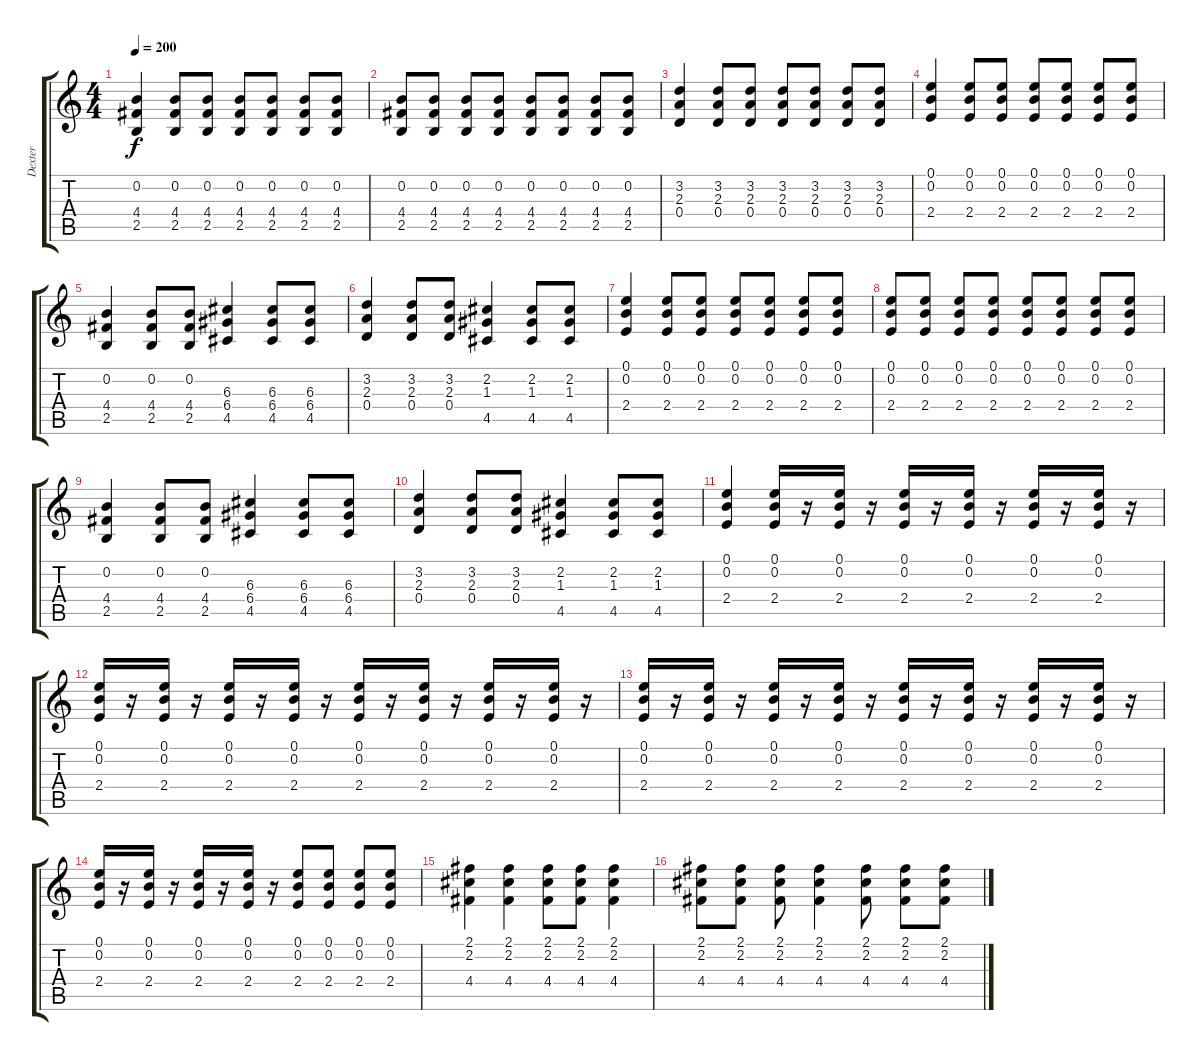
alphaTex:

\track ("Dexter" "Dexter") {instrument distortionguitar}
\staff {score tabs}
\tuning (E4 B3 G3 D3 A2 E2) {hide}
\ts (4 4)
\tempo 200
\clef g2
\ks c
(0.2 4.4 2.5).4{dy f} (0.2 4.4 2.5).8 (0.2 4.4 2.5).8 (0.2 4.4 2.5).8 (0.2 4.4 2.5).8 (0.2 4.4 2.5).8 (0.2 4.4 2.5).8 |
(0.2 4.4 2.5).8 (0.2 4.4 2.5).8 (0.2 4.4 2.5).8 (0.2 4.4 2.5).8 (0.2 4.4 2.5).8 (0.2 4.4 2.5).8 (0.2 4.4 2.5).8 (0.2 4.4 2.5).8 |
(3.2 2.3 0.4).4 (3.2 2.3 0.4).8 (3.2 2.3 0.4).8 (3.2 2.3 0.4).8 (3.2 2.3 0.4).8 (3.2 2.3 0.4).8 (3.2 2.3 0.4).8 |
(0.1 0.2 2.4).4 (0.1 0.2 2.4).8 (0.1 0.2 2.4).8 (0.1 0.2 2.4).8 (0.1 0.2 2.4).8 (0.1 0.2 2.4).8 (0.1 0.2 2.4).8 |
(0.2 4.4 2.5).4 (0.2 4.4 2.5).8 (0.2 4.4 2.5).8 (6.3 6.4 4.5).4 (6.3 6.4 4.5).8 (6.3 6.4 4.5).8 |
(3.2 2.3 0.4).4 (3.2 2.3 0.4).8 (3.2 2.3 0.4).8 (2.2 1.3 4.5).4 (2.2 1.3 4.5).8 (2.2 1.3 4.5).8 |
(0.1 0.2 2.4).4 (0.1 0.2 2.4).8 (0.1 0.2 2.4).8 (0.1 0.2 2.4).8 (0.1 0.2 2.4).8 (0.1 0.2 2.4).8 (0.1 0.2 2.4).8 |
(0.1 0.2 2.4).8 (0.1 0.2 2.4).8 (0.1 0.2 2.4).8 (0.1 0.2 2.4).8 (0.1 0.2 2.4).8 (0.1 0.2 2.4).8 (0.1 0.2 2.4).8 (0.1 0.2 2.4).8 |
(0.2 4.4 2.5).4 (0.2 4.4 2.5).8 (0.2 4.4 2.5).8 (6.3 6.4 4.5).4 (6.3 6.4 4.5).8 (6.3 6.4 4.5).8 |
(3.2 2.3 0.4).4 (3.2 2.3 0.4).8 (3.2 2.3 0.4).8 (2.2 1.3 4.5).4 (2.2 1.3 4.5).8 (2.2 1.3 4.5).8 |
(0.1 0.2 2.4).4 (0.1 0.2 2.4).16 r.16 (0.1 0.2 2.4).16 r.16 (0.1 0.2 2.4).16 r.16 (0.1 0.2 2.4).16 r.16 (0.1 0.2 2.4).16 r.16 (0.1 0.2 2.4).16 r.16 |
(0.1 0.2 2.4).16 r.16 (0.1 0.2 2.4).16 r.16 (0.1 0.2 2.4).16 r.16 (0.1 0.2 2.4).16 r.16 (0.1 0.2 2.4).16 r.16 (0.1 0.2 2.4).16 r.16 (0.1 0.2 2.4).16 r.16 (0.1 0.2 2.4).16 r.16 |
(0.1 0.2 2.4).16 r.16 (0.1 0.2 2.4).16 r.16 (0.1 0.2 2.4).16 r.16 (0.1 0.2 2.4).16 r.16 (0.1 0.2 2.4).16 r.16 (0.1 0.2 2.4).16 r.16 (0.1 0.2 2.4).16 r.16 (0.1 0.2 2.4).16 r.16 |
(0.1 0.2 2.4).16 r.16 (0.1 0.2 2.4).16 r.16 (0.1 0.2 2.4).16 r.16 (0.1 0.2 2.4).16 r.16 (0.1 0.2 2.4).8 (0.1 0.2 2.4).8 (0.1 0.2 2.4).8 (0.1 0.2 2.4).8 |
(2.1 2.2 4.4).4 (2.1 2.2 4.4).4 (2.1 2.2 4.4).8 (2.1 2.2 4.4).8 (2.1 2.2 4.4).4 |
(2.1 2.2 4.4).8 (2.1 2.2 4.4).8 (2.1 2.2 4.4).8 (2.1 2.2 4.4).4 (2.1 2.2 4.4).8 (2.1 2.2 4.4).8 (2.1 2.2 4.4).8
